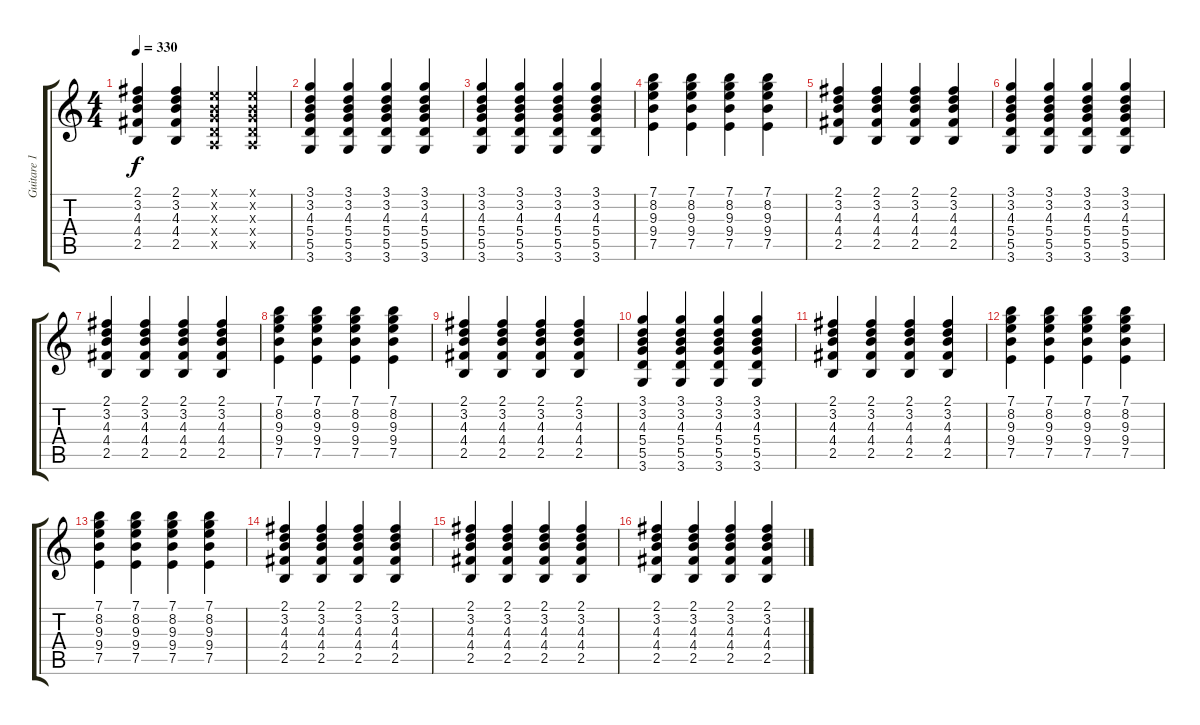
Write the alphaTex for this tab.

\track ("Guitare 1" "Guitare 1") {instrument distortionguitar}
\staff {score tabs}
\tuning (E4 B3 G3 D3 A2 E2) {hide}
\ts (4 4)
\tempo 330
\clef g2
\ks c
(2.1 3.2 4.3 4.4 2.5).4{dy f} (2.1 3.2 4.3 4.4 2.5).4 (0.1{x} 0.2{x} 0.3{x} 0.4{x} 0.5{x}).4 (0.1{x} 0.2{x} 0.3{x} 0.4{x} 0.5{x}).4 |
(3.1 3.2 4.3 5.4 5.5 3.6).4 (3.1 3.2 4.3 5.4 5.5 3.6).4 (3.1 3.2 4.3 5.4 5.5 3.6).4 (3.1 3.2 4.3 5.4 5.5 3.6).4 |
(3.1 3.2 4.3 5.4 5.5 3.6).4 (3.1 3.2 4.3 5.4 5.5 3.6).4 (3.1 3.2 4.3 5.4 5.5 3.6).4 (3.1 3.2 4.3 5.4 5.5 3.6).4 |
(7.1 8.2 9.3 9.4 7.5).4 (7.1 8.2 9.3 9.4 7.5).4 (7.1 8.2 9.3 9.4 7.5).4 (7.1 8.2 9.3 9.4 7.5).4 |
(2.1 3.2 4.3 4.4 2.5).4 (2.1 3.2 4.3 4.4 2.5).4 (2.1 3.2 4.3 4.4 2.5).4 (2.1 3.2 4.3 4.4 2.5).4 |
(3.1 3.2 4.3 5.4 5.5 3.6).4 (3.1 3.2 4.3 5.4 5.5 3.6).4 (3.1 3.2 4.3 5.4 5.5 3.6).4 (3.1 3.2 4.3 5.4 5.5 3.6).4 |
(2.1 3.2 4.3 4.4 2.5).4 (2.1 3.2 4.3 4.4 2.5).4 (2.1 3.2 4.3 4.4 2.5).4 (2.1 3.2 4.3 4.4 2.5).4 |
(7.1 8.2 9.3 9.4 7.5).4 (7.1 8.2 9.3 9.4 7.5).4 (7.1 8.2 9.3 9.4 7.5).4 (7.1 8.2 9.3 9.4 7.5).4 |
(2.1 3.2 4.3 4.4 2.5).4 (2.1 3.2 4.3 4.4 2.5).4 (2.1 3.2 4.3 4.4 2.5).4 (2.1 3.2 4.3 4.4 2.5).4 |
(3.1 3.2 4.3 5.4 5.5 3.6).4 (3.1 3.2 4.3 5.4 5.5 3.6).4 (3.1 3.2 4.3 5.4 5.5 3.6).4 (3.1 3.2 4.3 5.4 5.5 3.6).4 |
(2.1 3.2 4.3 4.4 2.5).4 (2.1 3.2 4.3 4.4 2.5).4 (2.1 3.2 4.3 4.4 2.5).4 (2.1 3.2 4.3 4.4 2.5).4 |
(7.1 8.2 9.3 9.4 7.5).4 (7.1 8.2 9.3 9.4 7.5).4 (7.1 8.2 9.3 9.4 7.5).4 (7.1 8.2 9.3 9.4 7.5).4 |
(7.1 8.2 9.3 9.4 7.5).4 (7.1 8.2 9.3 9.4 7.5).4 (7.1 8.2 9.3 9.4 7.5).4 (7.1 8.2 9.3 9.4 7.5).4 |
(2.1 3.2 4.3 4.4 2.5).4 (2.1 3.2 4.3 4.4 2.5).4 (2.1 3.2 4.3 4.4 2.5).4 (2.1 3.2 4.3 4.4 2.5).4 |
(2.1 3.2 4.3 4.4 2.5).4 (2.1 3.2 4.3 4.4 2.5).4 (2.1 3.2 4.3 4.4 2.5).4 (2.1 3.2 4.3 4.4 2.5).4 |
(2.1 3.2 4.3 4.4 2.5).4 (2.1 3.2 4.3 4.4 2.5).4 (2.1 3.2 4.3 4.4 2.5).4 (2.1 3.2 4.3 4.4 2.5).4
